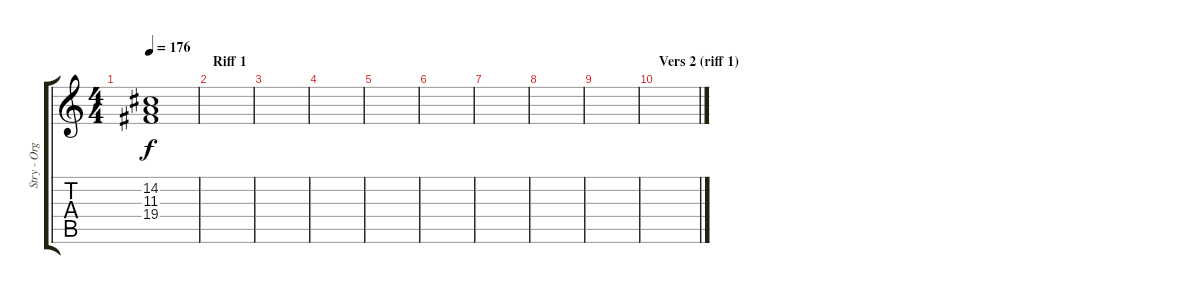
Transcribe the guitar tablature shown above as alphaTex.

\track ("Stry - Orgel" "Stry - Org") {instrument synthstrings2}
\staff {score tabs}
\tuning (E4 B3 G3 D3 A2 E2) {hide}
\ts (4 4)
\tempo 176
\clef g2
\ks c
(14.2 11.3 19.4).1{dy f} |
\section ("" "Riff 1")
|
|
|
|
|
|
|
|
\section ("" "Vers 2 (riff 1)")
